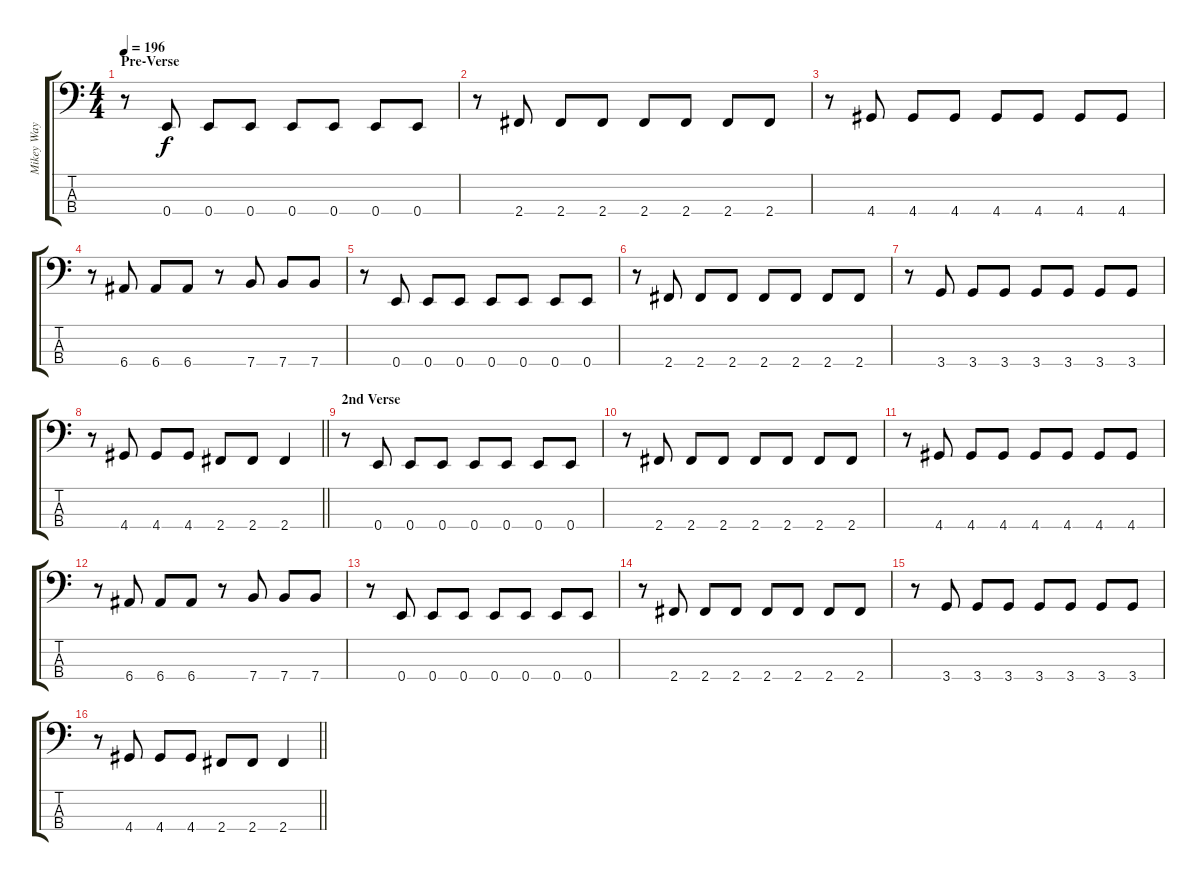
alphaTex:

\track ("Mikey Way" "Mikey Way") {instrument electricbasspick}
\staff {score tabs}
\tuning (G2 D2 A1 E1) {hide}
\ts (4 4)
\section ("" "Pre-Verse")
\tempo 196
\clef f4
\ks c
r.8{dy fff volume 14} 0.4.8{dy f} 0.4.8 0.4.8 0.4.8 0.4.8 0.4.8 0.4.8 |
r.8 2.4.8 2.4.8 2.4.8 2.4.8 2.4.8 2.4.8 2.4.8 |
r.8 4.4.8 4.4.8 4.4.8 4.4.8 4.4.8 4.4.8 4.4.8 |
r.8 6.4.8 6.4.8 6.4.8 r.8 7.4.8 7.4.8 7.4.8 |
r.8 0.4.8 0.4.8 0.4.8 0.4.8 0.4.8 0.4.8 0.4.8 |
r.8 2.4.8 2.4.8 2.4.8 2.4.8 2.4.8 2.4.8 2.4.8 |
r.8 3.4.8 3.4.8 3.4.8 3.4.8 3.4.8 3.4.8 3.4.8 |
\barLineRight lightlight
r.8 4.4.8 4.4.8 4.4.8 2.4.8 2.4.8 2.4.4 |
\section ("" "2nd Verse")
r.8 0.4.8 0.4.8 0.4.8 0.4.8 0.4.8 0.4.8 0.4.8 |
r.8 2.4.8 2.4.8 2.4.8 2.4.8 2.4.8 2.4.8 2.4.8 |
r.8 4.4.8 4.4.8 4.4.8 4.4.8 4.4.8 4.4.8 4.4.8 |
r.8 6.4.8 6.4.8 6.4.8 r.8 7.4.8 7.4.8 7.4.8 |
r.8 0.4.8 0.4.8 0.4.8 0.4.8 0.4.8 0.4.8 0.4.8 |
r.8 2.4.8 2.4.8 2.4.8 2.4.8 2.4.8 2.4.8 2.4.8 |
r.8 3.4.8 3.4.8 3.4.8 3.4.8 3.4.8 3.4.8 3.4.8 |
\barLineRight lightlight
r.8 4.4.8 4.4.8 4.4.8 2.4.8 2.4.8 2.4.4
